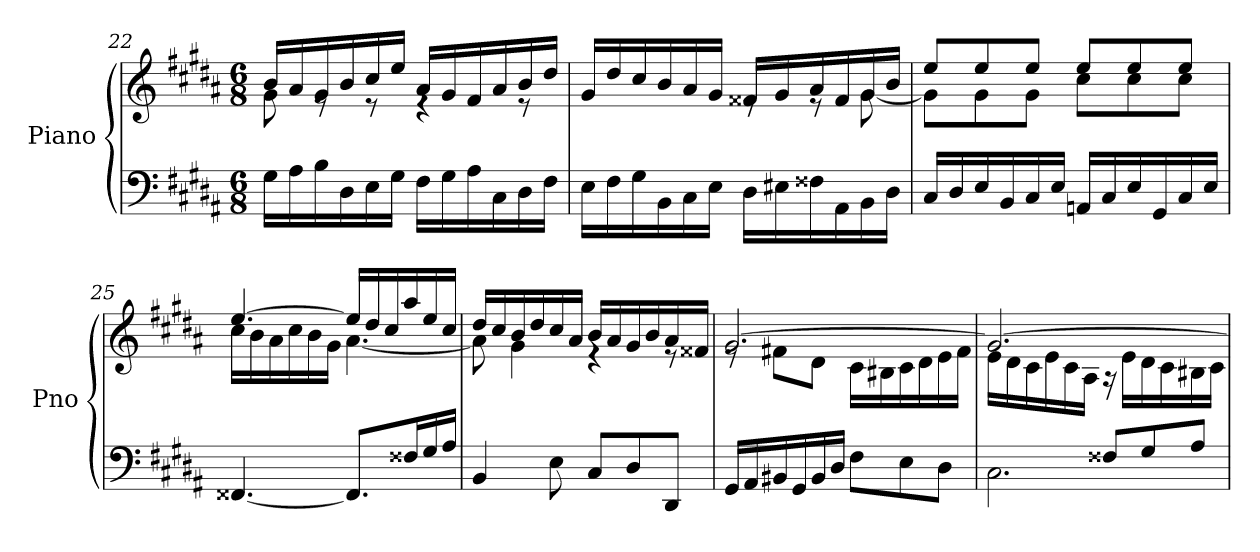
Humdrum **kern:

**kern	**kern
*part1	*part1
*staff2	*staff1
*I"Piano	*
*I'Pno	*
*clefF4	*clefG2
*k[f#c#g#d#a#]	*k[f#c#g#d#a#]
*M6/8	*M6/8
=22	=22
*	*^
16G#\LL	16b/LL	8g#\
16A#\	16a#/	.
16B\	16g#/	8re
16D#\	16b/	.
16E\	16cc#/	8re
16G#\JJ	16ee/JJ	.
16F#\LL	16a#/LL	4re
16G#\	16g#/	.
16A#\	16f#/	.
16C#\	16a#/	.
16D#\	16b/	8re
16F#\JJ	16dd#/JJ	.
!!LO:LB:g=z	!!
=23	=23	=23
16E\LL	16g#/LL	4.ryy
16F#\	16dd#/	.
16G#\	16cc#/	.
16BB\	16b/	.
16C#\	16a#/	.
16E\JJ	16g#/JJ	.
16D#\LL	16f##X/LL	8re
16E#X\	16g#/	.
16F##X\	16a#/	8re
16AA#\	16f##/	.
16BB\	16g#/	[8g#\
16D#\JJ	16b/JJ	.
=24	=24	=24
16C#/LL	8ee/L	8g#\L]
16D#/	.	.
16E/	8ee/	8g#\
16BB/	.	.
16C#/	8ee/J	8g#\J
16E/JJ	.	.
16AAn/LL	8ee/L	8cc#\L
16C#/	.	.
16E/	8ee/	8cc#\
16GG#/	.	.
16C#/	8ee/J	8cc#\J
16E/JJ	.	.
=25	=25	=25
[4.FF##X/	[4.ee/	16cc#\LL
.	.	16b\
.	.	16a#\
.	.	16cc#\
.	.	16b\
.	.	16g#\JJ
8.FF##/L]	16ee/LL]	[4.a#\
.	16dd#/	.
.	16cc#/	.
16F##X/L	16aa#/	.
16G#/	16ee/	.
16A#/JJ	16cc#/JJ	.
!!LO:LB:g=z	!!
=26	=26	=26
4BB/	16dd#/LL	8a#\]
.	16cc#/	.
.	16b/	4g#\
.	16dd#/	.
8E\	16cc#/	.
.	16a#/JJ	.
8C#/L	16b/LL	4re
.	16a#/	.
8D#/	16g#/	.
.	16b/	.
8DD#/J	16a#/	8re
.	16f##X/JJ	.
=27	=27	=27
16GG#/LL	[2.g#/	8re
16AA#/	.	.
16BB#X/	.	8f#X\L
16GG#/	.	.
16BB#/	.	8d#\J
16D#/JJ	.	.
8F#\L	.	16c#\LL
.	.	16B#X\
8E\	.	16c#\
.	.	16d#\
8D#\J	.	16e\
.	.	16f#\JJ
=28	=28	=28
*^	*	*
2.C#\	4.ryy	2.g#/_	16e\LL
.	.	.	16d#\
.	.	.	16c#\
.	.	.	16e\
.	.	.	16c#\
.	.	.	16A#\JJ
.	8F##X/L	.	16r
.	.	.	16e\LL
.	8G#/	.	16d#\
.	.	.	16c#\
.	8A#/J	.	16B#X\
.	.	.	16c#\JJ
*v	*v	*	*
*	*v	*v
=	=
*-	*-
